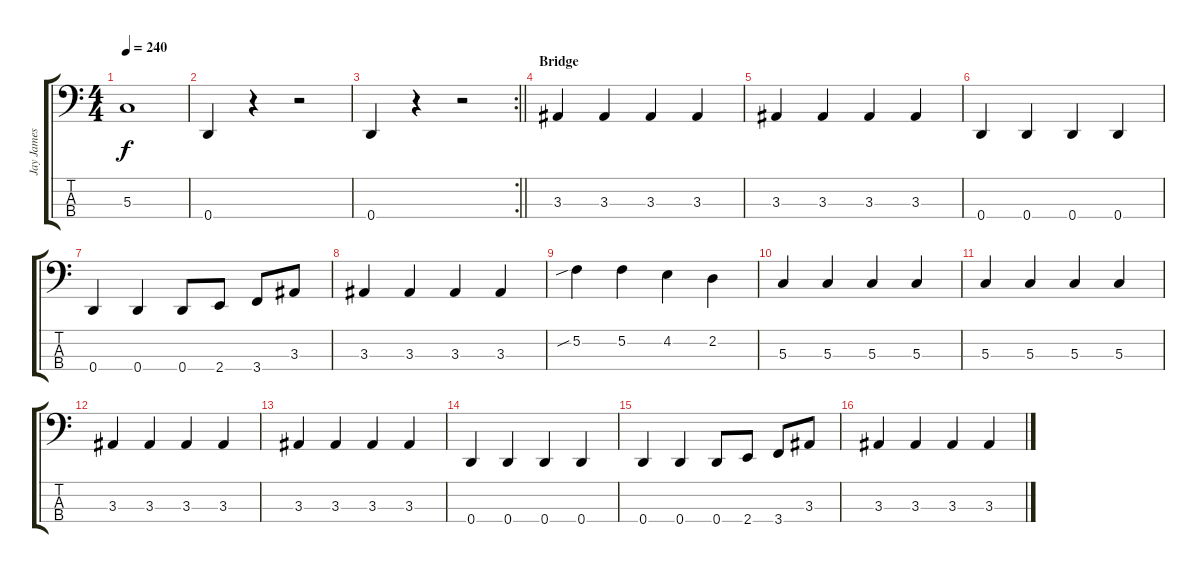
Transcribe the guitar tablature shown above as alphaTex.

\track ("Jay James" "Jay James") {instrument electricbasspick}
\staff {score tabs}
\tuning (F2 C2 G1 D1) {hide}
\ts (4 4)
\tempo 240
\clef f4
\ks c
5.3{t}.1{dy f} |
0.4.4 r.4 r.2 |
\rc 2
\barLineRight lightlight
0.4.4 r.4 r.2 |
\section ("" "Bridge")
3.3.4 3.3.4 3.3.4 3.3.4 |
3.3.4 3.3.4 3.3.4 3.3.4 |
0.4.4 0.4.4 0.4.4 0.4.4 |
0.4.4 0.4.4 0.4.8 2.4.8 3.4.8 3.3.8 |
3.3.4 3.3.4 3.3.4 3.3.4 |
5.2{sib}.4 5.2.4 4.2.4 2.2.4 |
5.3.4 5.3.4 5.3.4 5.3.4 |
5.3.4 5.3.4 5.3.4 5.3.4 |
3.3.4 3.3.4 3.3.4 3.3.4 |
3.3.4 3.3.4 3.3.4 3.3.4 |
0.4.4 0.4.4 0.4.4 0.4.4 |
0.4.4 0.4.4 0.4.8 2.4.8 3.4.8 3.3.8 |
3.3.4 3.3.4 3.3.4 3.3.4
